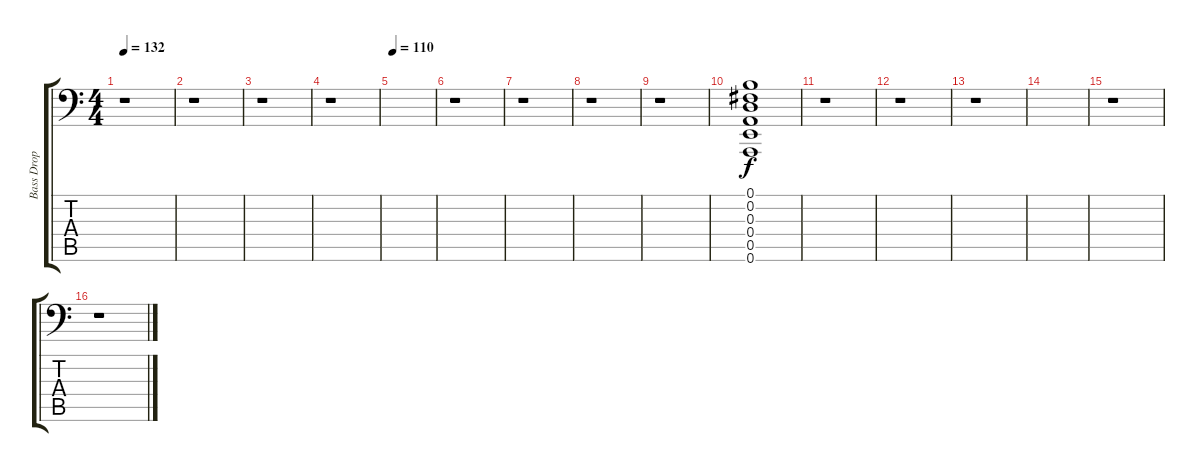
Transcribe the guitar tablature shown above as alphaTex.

\track ("Bass Drop and cymbal." "Bass Drop ") {instrument reversecymbal}
\staff {score tabs}
\tuning (B3 Gb3 D3 A2 E2 A1) {hide}
\ts (4 4)
\tempo 132
\clef f4
\ks c
r.1{dy f} |
r.1 |
r.1 |
r.1 |
\tempo 110
|
r.1 |
r.1 |
r.1 |
r.1 |
(0.1 0.2 0.3 0.4 0.5 0.6).1{instrument synthdrum} |
r.1 |
r.1 |
r.1 |
|
r.1 |
r.1
